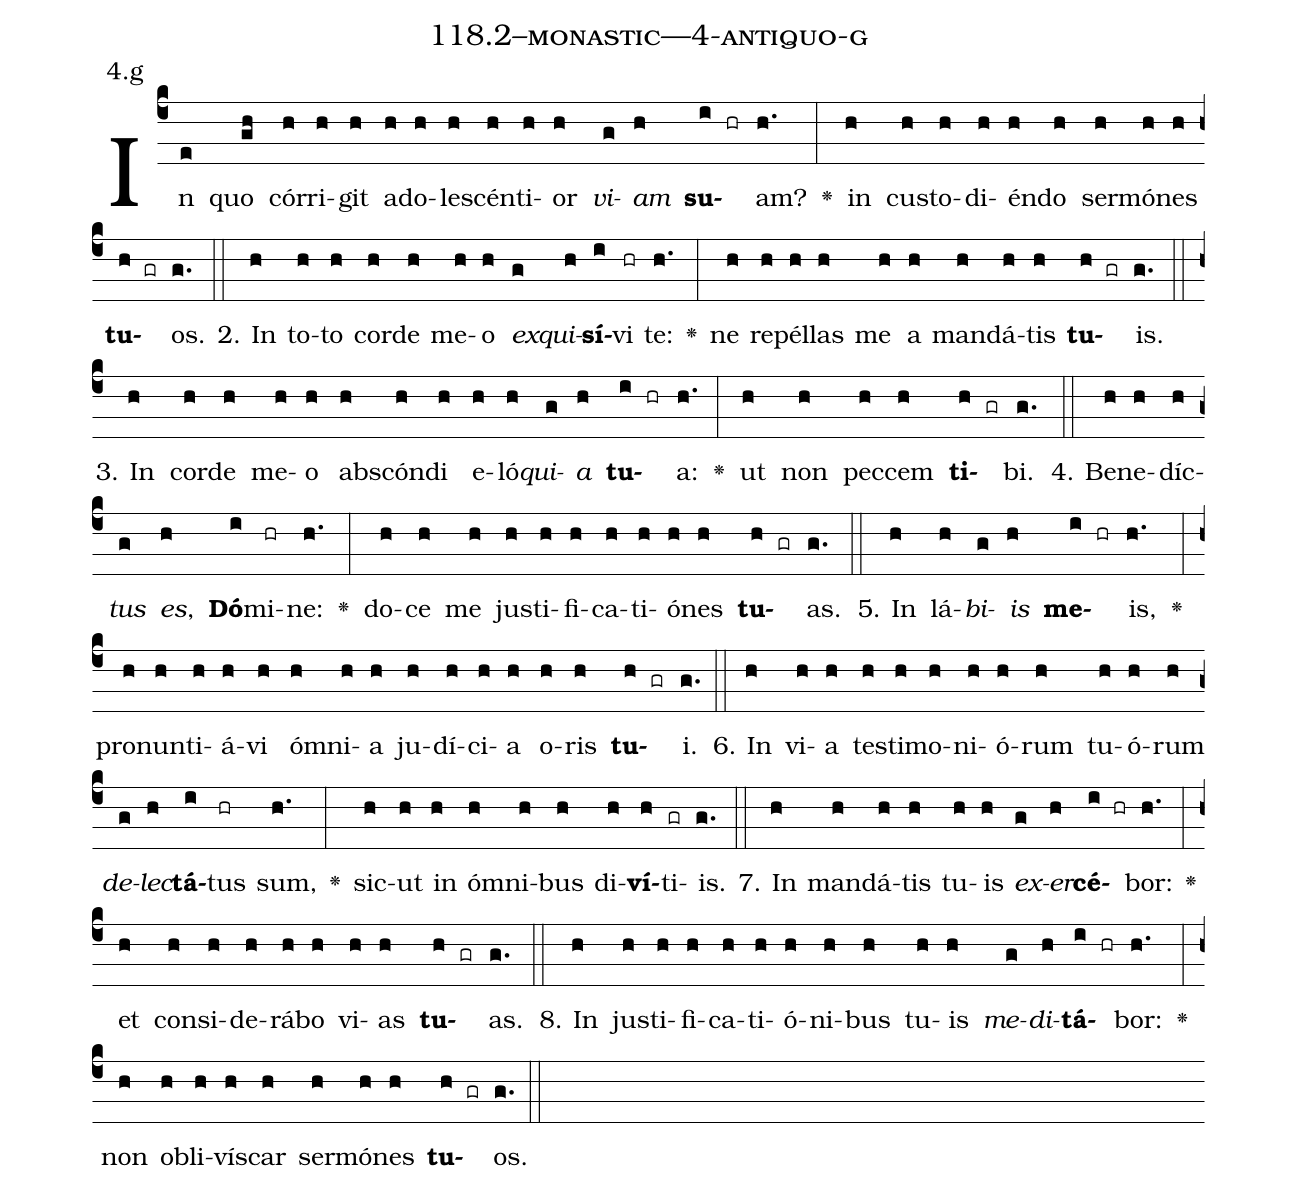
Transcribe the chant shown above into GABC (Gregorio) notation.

name: 118.2--monastic---4-antiquo-g;
annotation: 4.g;
%%
(c4)In(e) quo(gh) cór(h)ri(h)git(h) ad(h)o(h)le(h)scén(h)ti(h)or(h) <i>vi</i>(g)<i>am</i>(h) <b>su</b>(i hr)am?(h.) <v>\greheightstar</v>(:) in(h) cus(h)to(h)di(h)én(h)do(h) ser(h)mó(h)nes(h) <b>tu</b>(h gr)os.(g.) (::)
2. In(h) to(h)to(h) cor(h)de(h) me(h)o(h) <i>ex</i>(g)<i>qui</i>(h)<b>sí</b>(i)vi(hr) te:(h.) <v>\greheightstar</v>(:) ne(h) re(h)pél(h)las(h) me(h) a(h) man(h)dá(h)tis(h) <b>tu</b>(h gr)is.(g.) (::)
3. In(h) cor(h)de(h) me(h)o(h) abs(h)cón(h)di(h) e(h)ló(h)<i>qui</i>(g)<i>a</i>(h) <b>tu</b>(i hr)a:(h.) <v>\greheightstar</v>(:) ut(h) non(h) pec(h)cem(h) <b>ti</b>(h gr)bi.(g.) (::)
4. Be(h)ne(h)díc(h)<i>tus</i>(g) <i>es</i>,(h) <b>Dó</b>(i)mi(hr)ne:(h.) <v>\greheightstar</v>(:) do(h)ce(h) me(h) jus(h)ti(h)fi(h)ca(h)ti(h)ó(h)nes(h) <b>tu</b>(h gr)as.(g.) (::)
5. In(h) lá(h)<i>bi</i>(g)<i>is</i>(h) <b>me</b>(i hr)is,(h.) <v>\greheightstar</v>(:) pro(h)nun(h)ti(h)á(h)vi(h) óm(h)ni(h)a(h) ju(h)dí(h)ci(h)a(h) o(h)ris(h) <b>tu</b>(h gr)i.(g.) (::)
6. In(h) vi(h)a(h) tes(h)ti(h)mo(h)ni(h)ó(h)rum(h) tu(h)ó(h)rum(h) <i>de</i>(g)<i>lec</i>(h)<b>tá</b>(i)tus(hr) sum,(h.) <v>\greheightstar</v>(:) sic(h)ut(h) in(h) óm(h)ni(h)bus(h) di(h)<b>ví</b>(h)ti(gr)is.(g.) (::)
7. In(h) man(h)dá(h)tis(h) tu(h)is(h) <i>ex</i>(g)<i>er</i>(h)<b>cé</b>(i hr)bor:(h.) <v>\greheightstar</v>(:) et(h) con(h)si(h)de(h)rá(h)bo(h) vi(h)as(h) <b>tu</b>(h gr)as.(g.) (::)
8. In(h) jus(h)ti(h)fi(h)ca(h)ti(h)ó(h)ni(h)bus(h) tu(h)is(h) <i>me</i>(g)<i>di</i>(h)<b>tá</b>(i hr)bor:(h.) <v>\greheightstar</v>(:) non(h) ob(h)li(h)vís(h)car(h) ser(h)mó(h)nes(h) <b>tu</b>(h gr)os.(g.) (::)
